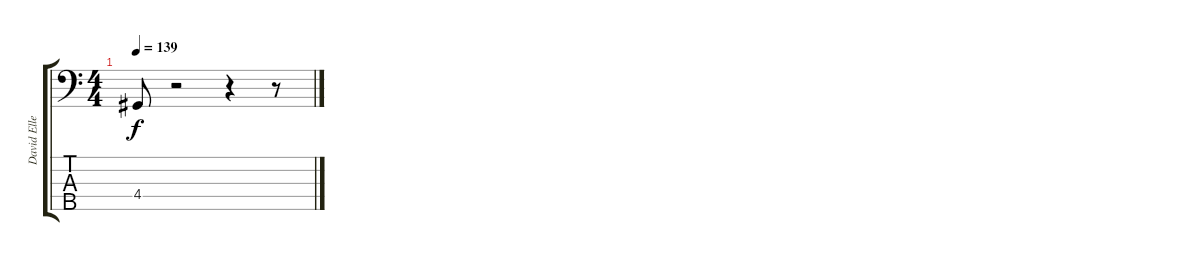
\track ("David Ellefson" "David Elle") {instrument electricbasspick}
\staff {score tabs}
\tuning (G2 D2 A1 E1 B0) {hide}
\ts (4 4)
\tempo 139
\clef f4
\ks c
4.4.8{dy f} r.2 r.4 r.8
